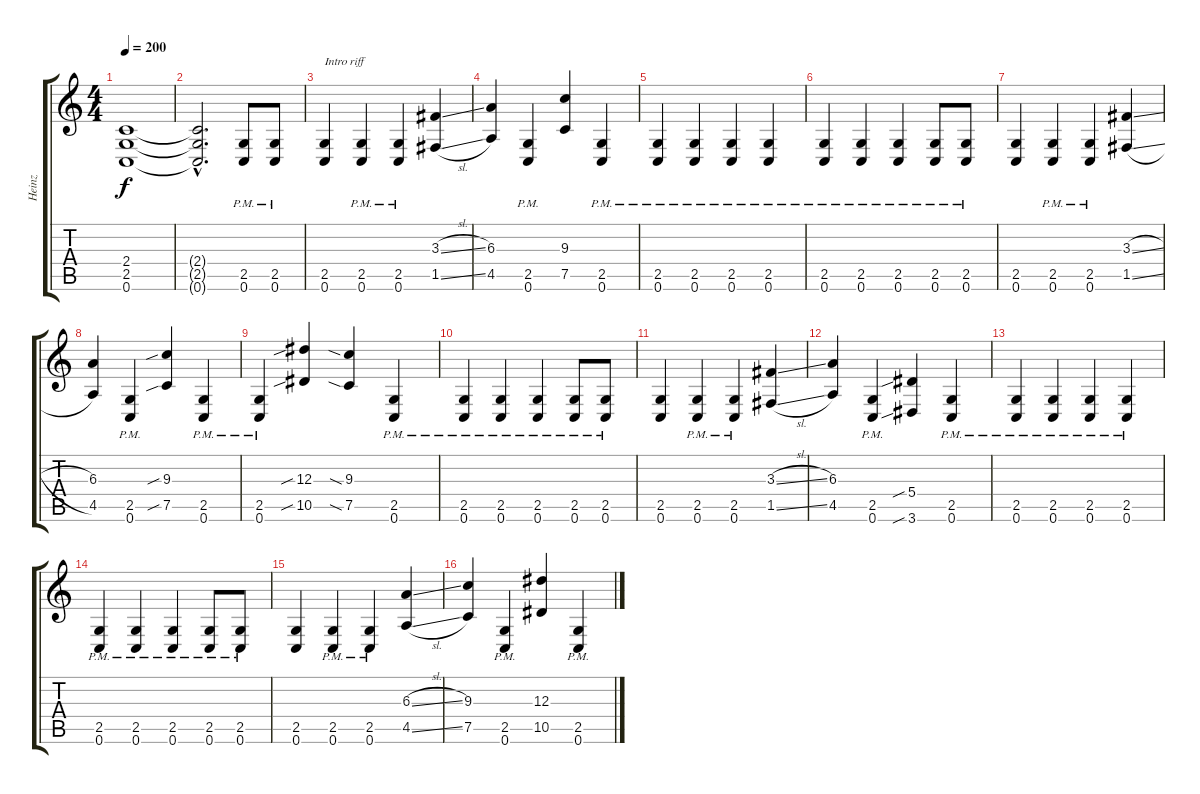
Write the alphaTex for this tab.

\track ("Heinz" "Heinz") {instrument distortionguitar}
\staff {score tabs}
\tuning (C4 G3 Eb3 Bb2 F2 C2) {hide}
\ts (4 4)
\tempo 200
\clef g2
\ks c
(2.4{t} 2.5{t} 0.6{t}).1{dy f} |
(2.4{hac t} 2.5{hac t} 0.6{hac t}).2{d} (2.5{pm} 0.6{pm}).8 (2.5{pm} 0.6{pm}).8 |
(2.5 0.6).4{txt "Intro riff"} (2.5{pm} 0.6{pm}).4 (2.5{pm} 0.6{pm}).4 (3.3{sl} 1.5{sl}).4 |
(6.3 4.5).4 (2.5{pm} 0.6{pm}).4 (9.3 7.5).4 (2.5{pm} 0.6{pm}).4 |
(2.5{pm} 0.6{pm}).4 (2.5{pm} 0.6{pm}).4 (2.5{pm} 0.6{pm}).4 (2.5{pm} 0.6{pm}).4 |
(2.5{pm} 0.6{pm}).4 (2.5{pm} 0.6{pm}).4 (2.5{pm} 0.6{pm}).4 (2.5{pm} 0.6{pm}).8 (2.5{pm} 0.6{pm}).8 |
(2.5 0.6).4 (2.5{pm} 0.6{pm}).4 (2.5{pm} 0.6{pm}).4 (3.3{sl} 1.5{sl}).4 |
(6.3 4.5).4 (2.5{pm} 0.6{pm}).4 (9.3{sib} 7.5{sib}).4 (2.5{pm} 0.6{pm}).4 |
(2.5{pm} 0.6{pm}).4 (12.3{sib} 10.5{sib}).4 (9.3{sia} 7.5{sia}).4 (2.5{pm} 0.6{pm}).4 |
(2.5{pm} 0.6{pm}).4 (2.5{pm} 0.6{pm}).4 (2.5{pm} 0.6{pm}).4 (2.5{pm} 0.6{pm}).8 (2.5{pm} 0.6{pm}).8 |
(2.5 0.6).4 (2.5{pm} 0.6{pm}).4 (2.5{pm} 0.6{pm}).4 (3.3{sl} 1.5{sl}).4 |
(6.3 4.5).4 (2.5{pm} 0.6{pm}).4 (5.4{sib} 3.6{sib}).4 (2.5{pm} 0.6{pm}).4 |
(2.5{pm} 0.6{pm}).4 (2.5{pm} 0.6{pm}).4 (2.5{pm} 0.6{pm}).4 (2.5{pm} 0.6{pm}).4 |
(2.5{pm} 0.6{pm}).4 (2.5{pm} 0.6{pm}).4 (2.5{pm} 0.6{pm}).4 (2.5{pm} 0.6{pm}).8 (2.5{pm} 0.6{pm}).8 |
(2.5 0.6).4 (2.5{pm} 0.6{pm}).4 (2.5{pm} 0.6{pm}).4 (6.3{sl} 4.5{sl}).4 |
(9.3 7.5).4 (2.5{pm} 0.6{pm}).4 (12.3 10.5).4 (2.5{pm} 0.6{pm}).4
